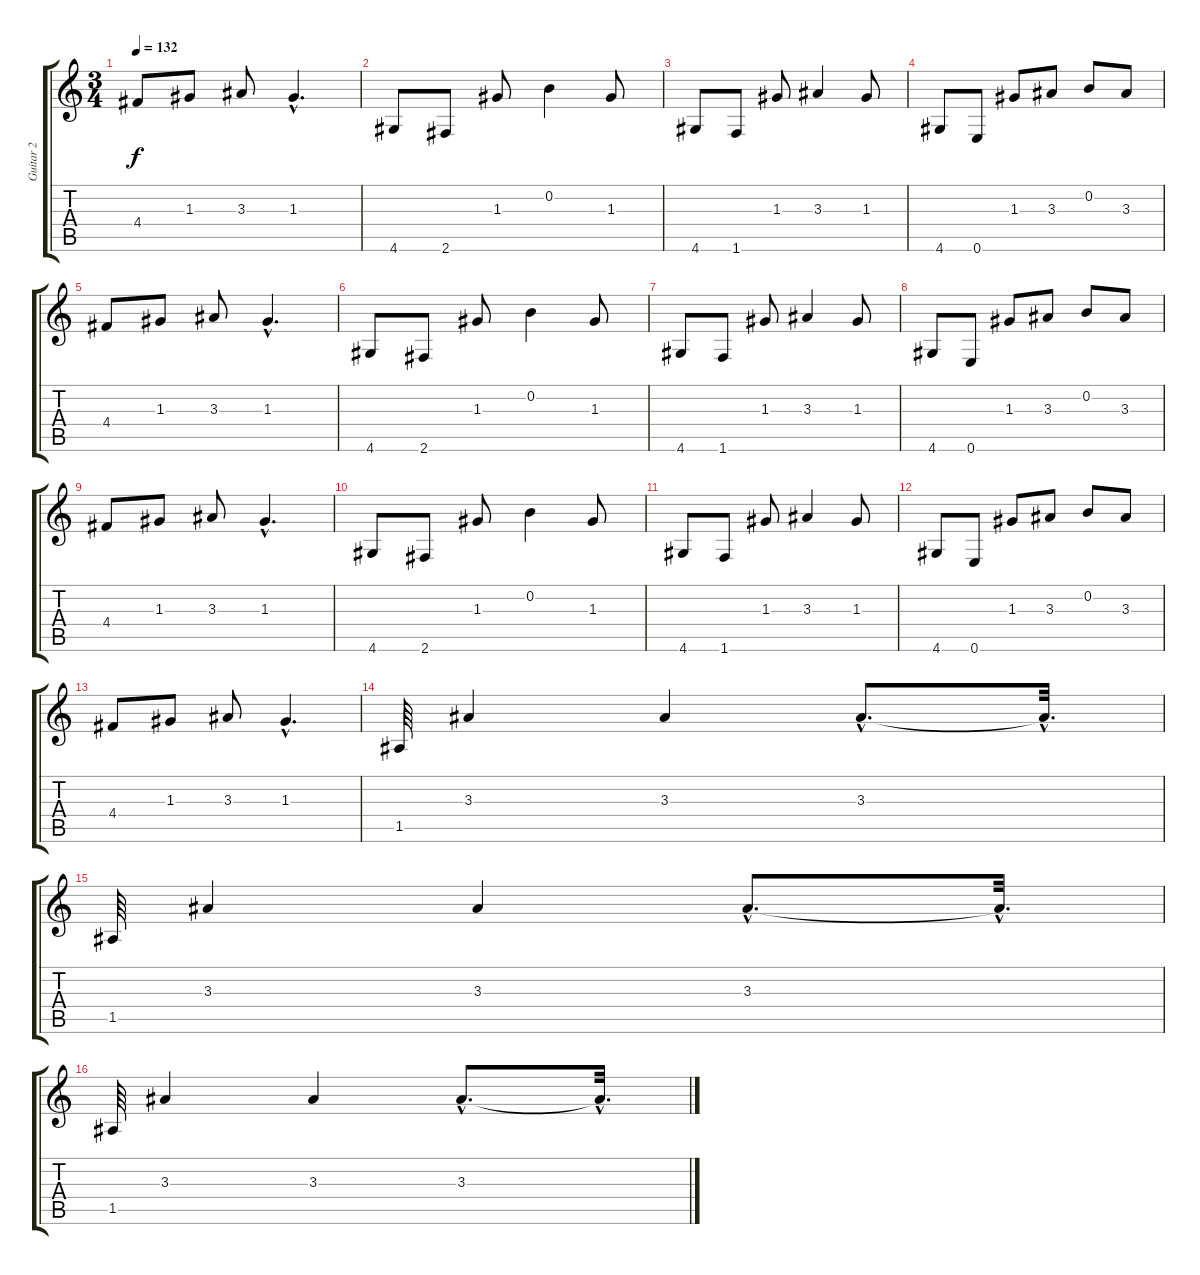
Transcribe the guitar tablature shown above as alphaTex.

\track ("Guitar 2" "Guitar 2") {instrument electricguitarclean}
\staff {score tabs}
\tuning (E4 B3 G3 D3 A2 E2) {hide}
\ts (3 4)
\tempo 132
\clef g2
\ks c
4.4.8{dy f} 1.3.8 3.3.8 1.3{hac}.4{d} |
4.6.8 2.6.8 1.3.8 0.2.4 1.3.8 |
4.6.8 1.6.8 1.3.8 3.3.4 1.3.8 |
4.6.8 0.6.8 1.3.8 3.3.8 0.2.8 3.3.8 |
4.4.8 1.3.8 3.3.8 1.3{hac}.4{d} |
4.6.8 2.6.8 1.3.8 0.2.4 1.3.8 |
4.6.8 1.6.8 1.3.8 3.3.4 1.3.8 |
4.6.8 0.6.8 1.3.8 3.3.8 0.2.8 3.3.8 |
4.4.8 1.3.8 3.3.8 1.3{hac}.4{d} |
4.6.8 2.6.8 1.3.8 0.2.4 1.3.8 |
4.6.8 1.6.8 1.3.8 3.3.4 1.3.8 |
4.6.8 0.6.8 1.3.8 3.3.8 0.2.8 3.3.8 |
4.4.8 1.3.8 3.3.8 1.3{hac}.4{d} |
1.5.64 3.3.4 3.3.4 3.3{hac}.8{d} 3.3{hac t}.32{d} |
1.5.64 3.3.4 3.3.4 3.3{hac}.8{d} 3.3{hac t}.32{d} |
1.5.64 3.3.4 3.3.4 3.3{hac}.8{d} 3.3{hac t}.32{d}
